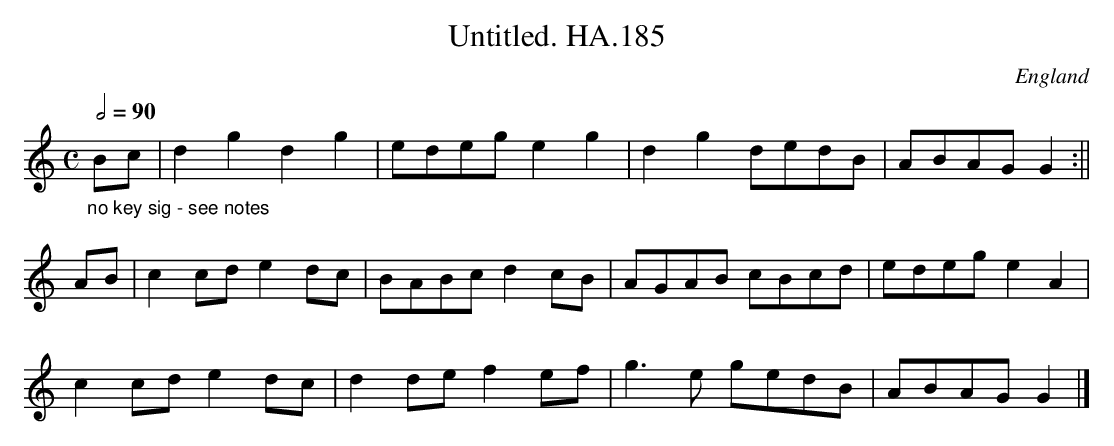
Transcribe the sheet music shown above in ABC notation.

X:1
T:Untitled. HA.185
M:C
L:1/8
Q:1/2=90
O:England
notC:"J.A."
K:G mixolydian
"_no key sig - see notes"
Bc|d2g2d2g2|edeg e2g2|d2g2 dedB|ABAG G2:||!
AB|c2cd e2dc|BABc d2 cB|AGAB cBcd|edege2A2|!
c2 cde2dc|d2 de f2 ef|g3e gedB|ABAG G2|]
